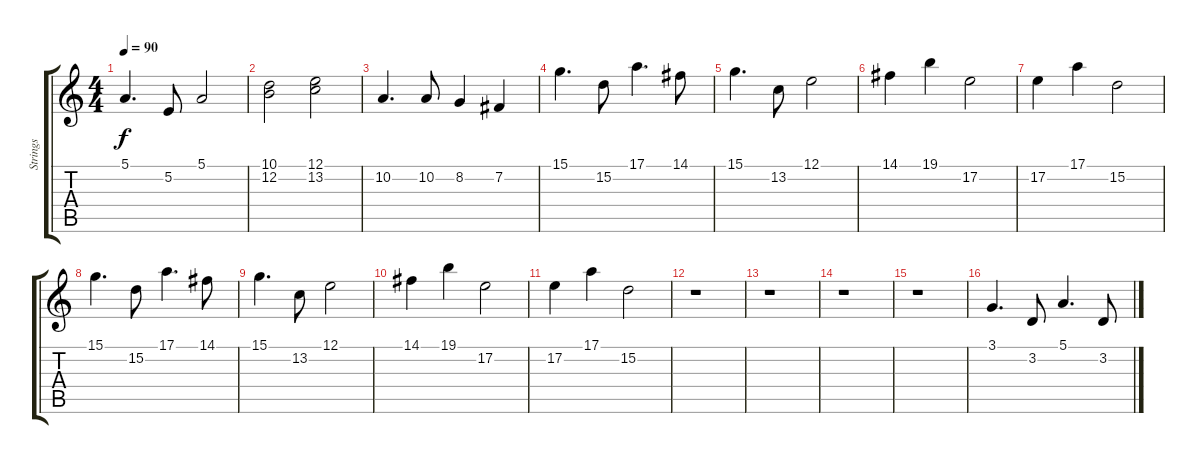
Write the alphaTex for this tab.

\track ("Strings" "Strings") {instrument stringensemble1}
\staff {score tabs}
\tuning (E4 B3 G3 D3 A2 E2) {hide}
\ts (4 4)
\tempo 90
\clef g2
\ks c
5.1.4{d dy f} 5.2.8 5.1.2 |
(10.1 12.2).2 (12.1 13.2).2 |
10.2.4{d} 10.2.8 8.2.4 7.2.4 |
15.1.4{d} 15.2.8 17.1.4{d} 14.1.8 |
15.1.4{d} 13.2.8 12.1.2 |
14.1.4 19.1.4 17.2.2 |
17.2.4 17.1.4 15.2.2 |
15.1.4{d} 15.2.8 17.1.4{d} 14.1.8 |
15.1.4{d} 13.2.8 12.1.2 |
14.1.4 19.1.4 17.2.2 |
17.2.4 17.1.4 15.2.2 |
r.1 |
r.1 |
r.1 |
r.1 |
3.1.4{d} 3.2.8 5.1.4{d} 3.2.8
